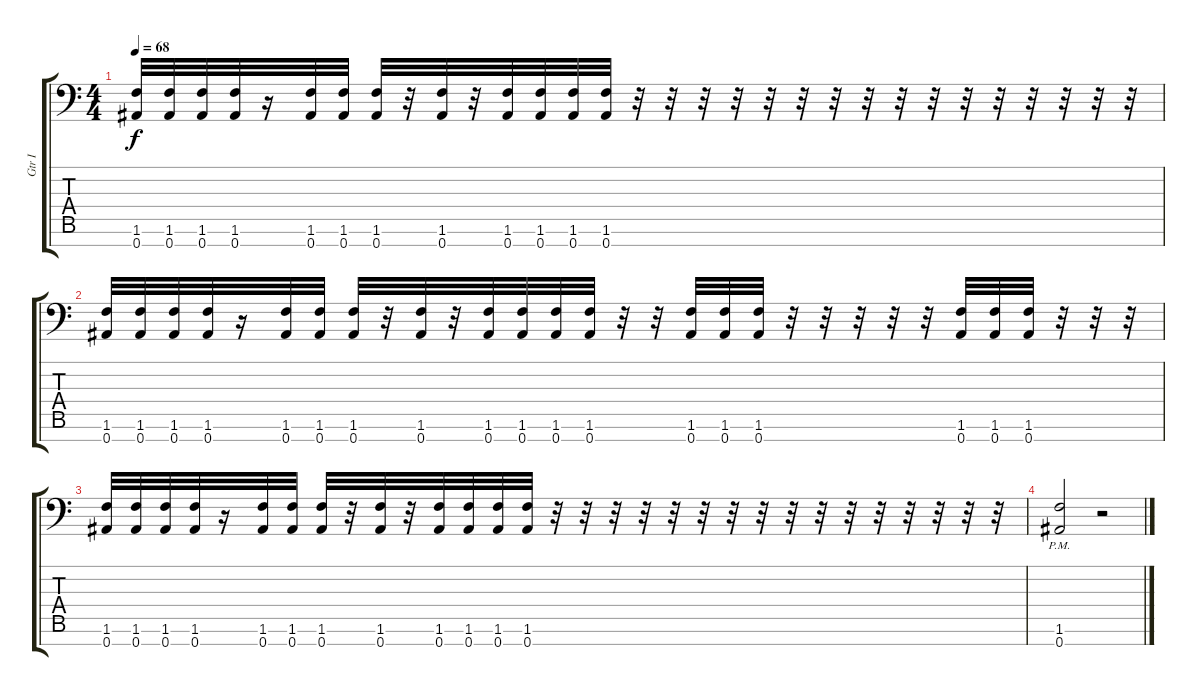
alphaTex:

\track ("Gtr I" "Gtr I") {instrument distortionguitar}
\staff {score tabs}
\tuning (E4 B3 G3 D3 A2 E2 Bb1) {hide}
\ts (4 4)
\tempo 68
\clef f4
\ks c
(1.6 0.7).32{dy f} (1.6 0.7).32 (1.6 0.7).32 (1.6 0.7).32 r.16 (1.6 0.7).32 (1.6 0.7).32 (1.6 0.7).32 r.32 (1.6 0.7).32 r.32 (1.6 0.7).32 (1.6 0.7).32 (1.6 0.7).32 (1.6 0.7).32 r.32 r.32 r.32 r.32 r.32 r.32 r.32 r.32 r.32 r.32 r.32 r.32 r.32 r.32 r.32 r.32 |
(1.6 0.7).32 (1.6 0.7).32 (1.6 0.7).32 (1.6 0.7).32 r.16 (1.6 0.7).32 (1.6 0.7).32 (1.6 0.7).32 r.32 (1.6 0.7).32 r.32 (1.6 0.7).32 (1.6 0.7).32 (1.6 0.7).32 (1.6 0.7).32 r.32 r.32 (1.6 0.7).32 (1.6 0.7).32 (1.6 0.7).32 r.32 r.32 r.32 r.32 r.32 (1.6 0.7).32 (1.6 0.7).32 (1.6 0.7).32 r.32 r.32 r.32 |
(1.6 0.7).32 (1.6 0.7).32 (1.6 0.7).32 (1.6 0.7).32 r.16 (1.6 0.7).32 (1.6 0.7).32 (1.6 0.7).32 r.32 (1.6 0.7).32 r.32 (1.6 0.7).32 (1.6 0.7).32 (1.6 0.7).32 (1.6 0.7).32 r.32 r.32 r.32 r.32 r.32 r.32 r.32 r.32 r.32 r.32 r.32 r.32 r.32 r.32 r.32 r.32 |
(1.6{pm} 0.7{pm}).2 r.2
